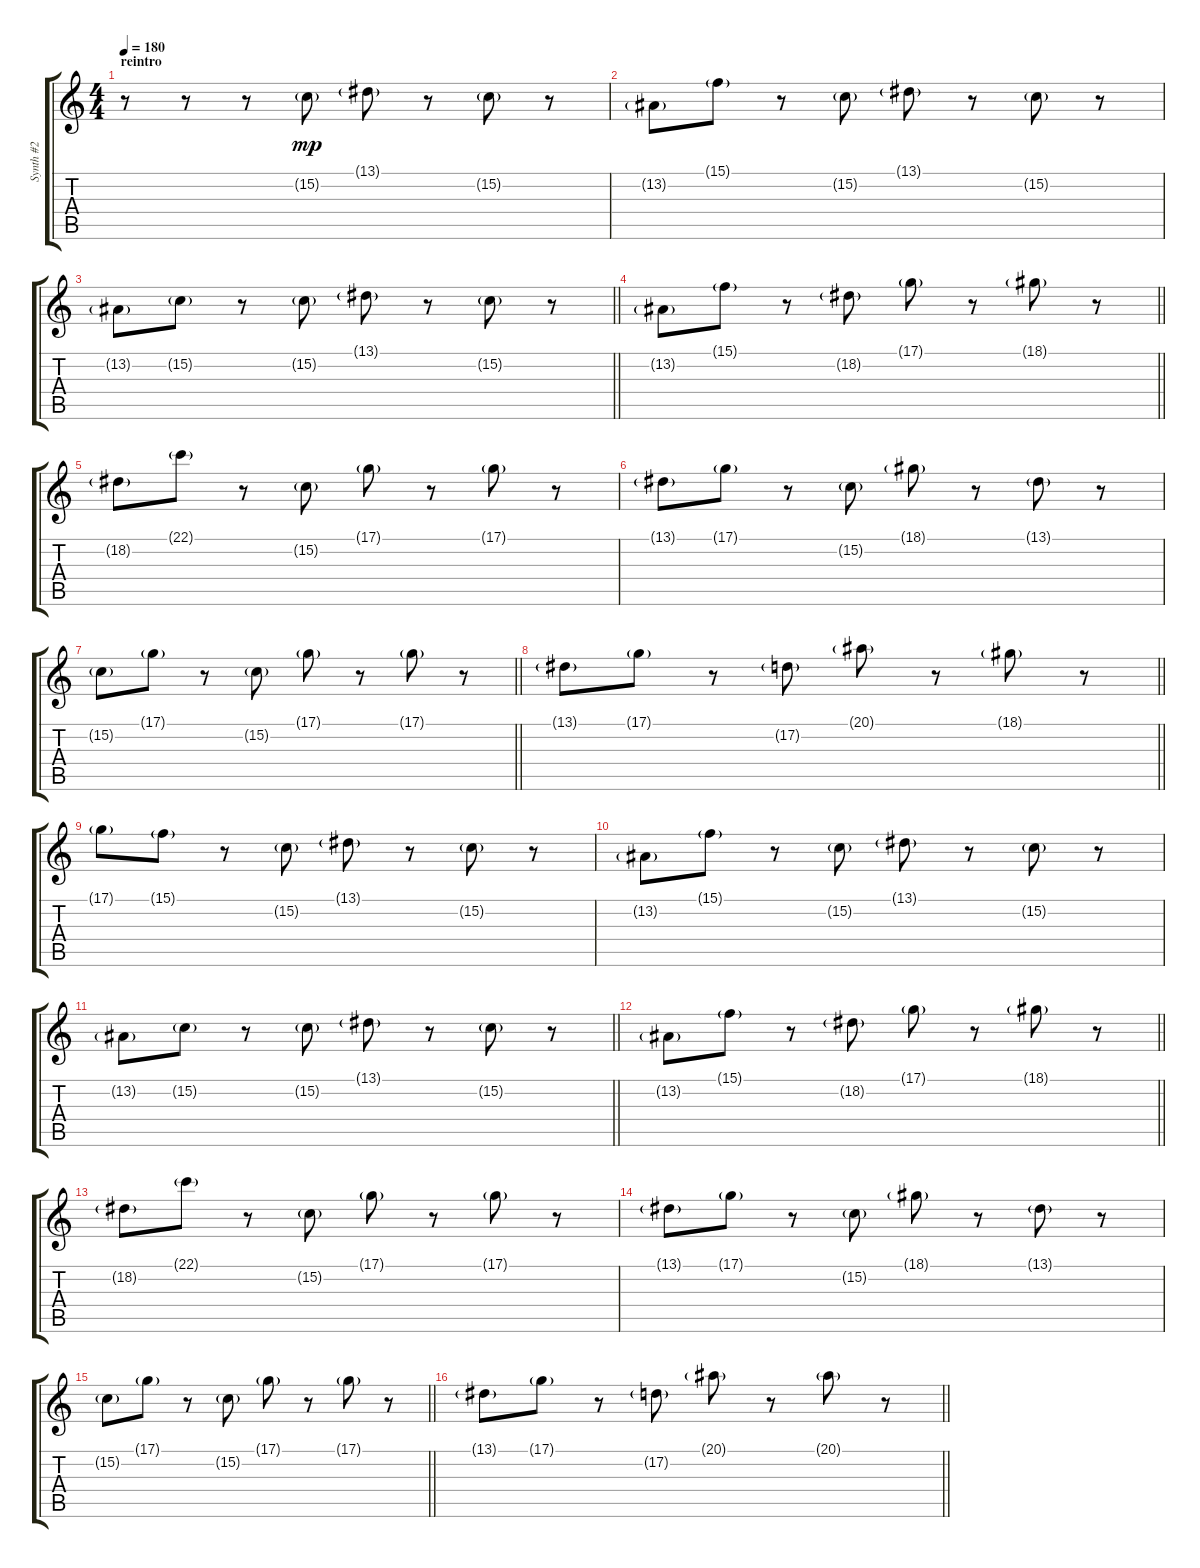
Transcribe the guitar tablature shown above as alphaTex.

\track ("Synth #2" "Synth #2") {instrument gunshot}
\staff {score tabs}
\tuning (D4 A3 F3 C3 G2 C2) {hide}
\ts (4 4)
\section ("" "reintro")
\tempo 180
\clef g2
\ks c
r.8{dy f volume 16 instrument electricpiano1} r.8 r.8 15.2{g}.8{dy mp} 13.1{g}.8 r.8 15.2{g}.8 r.8 |
13.2{g}.8 15.1{g}.8 r.8 15.2{g}.8 13.1{g}.8 r.8 15.2{g}.8 r.8 |
\barLineRight lightlight
13.2{g}.8 15.2{g}.8 r.8 15.2{g}.8 13.1{g}.8 r.8 15.2{g}.8 r.8 |
\barLineRight lightlight
13.2{g}.8 15.1{g}.8 r.8 18.2{g}.8 17.1{g}.8 r.8 18.1{g}.8 r.8 |
18.2{g}.8 22.1{g}.8 r.8 15.2{g}.8 17.1{g}.8 r.8 17.1{g}.8 r.8 |
13.1{g}.8 17.1{g}.8 r.8 15.2{g}.8 18.1{g}.8 r.8 13.1{g}.8 r.8 |
\barLineRight lightlight
15.2{g}.8 17.1{g}.8 r.8 15.2{g}.8 17.1{g}.8 r.8 17.1{g}.8 r.8 |
\barLineRight lightlight
13.1{g}.8 17.1{g}.8 r.8 17.2{g}.8 20.1{g}.8 r.8 18.1{g}.8 r.8 |
17.1{g}.8 15.1{g}.8 r.8 15.2{g}.8 13.1{g}.8 r.8 15.2{g}.8 r.8 |
13.2{g}.8 15.1{g}.8 r.8 15.2{g}.8 13.1{g}.8 r.8 15.2{g}.8 r.8 |
\barLineRight lightlight
13.2{g}.8 15.2{g}.8 r.8 15.2{g}.8 13.1{g}.8 r.8 15.2{g}.8 r.8 |
\barLineRight lightlight
13.2{g}.8 15.1{g}.8 r.8 18.2{g}.8 17.1{g}.8 r.8 18.1{g}.8 r.8 |
18.2{g}.8 22.1{g}.8 r.8 15.2{g}.8 17.1{g}.8 r.8 17.1{g}.8 r.8 |
13.1{g}.8 17.1{g}.8 r.8 15.2{g}.8 18.1{g}.8 r.8 13.1{g}.8 r.8 |
\barLineRight lightlight
15.2{g}.8 17.1{g}.8 r.8 15.2{g}.8 17.1{g}.8 r.8 17.1{g}.8 r.8 |
\barLineRight lightlight
13.1{g}.8 17.1{g}.8 r.8 17.2{g}.8 20.1{g}.8 r.8 20.1{g}.8 r.8
